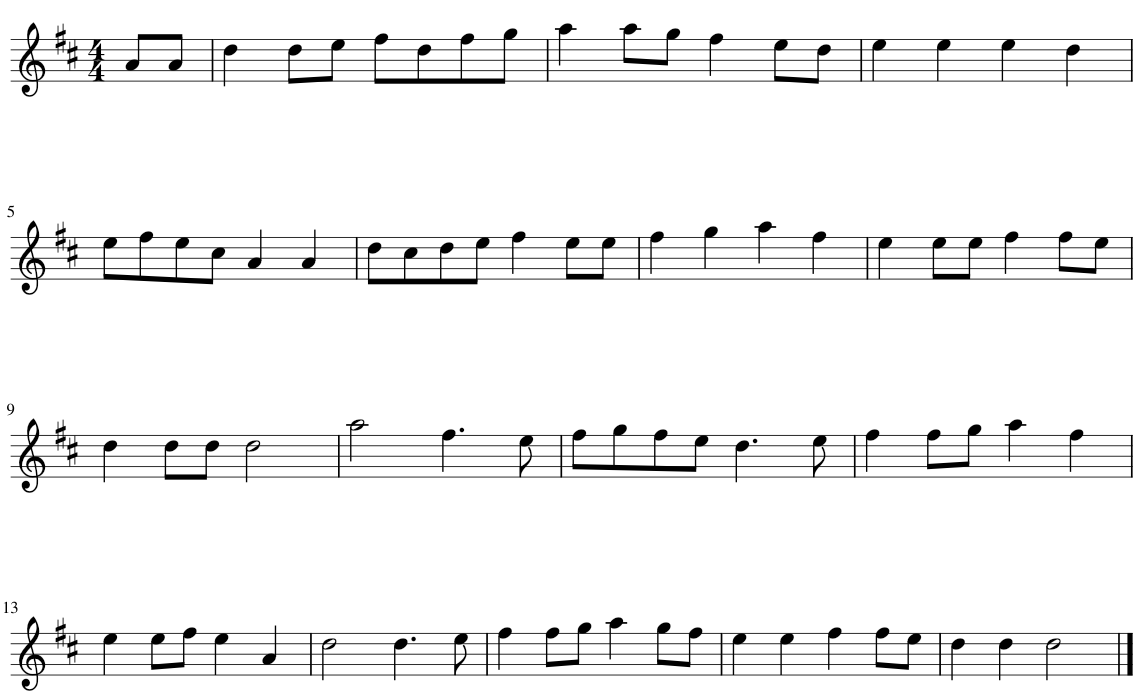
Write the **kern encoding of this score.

**kern
*part1
*staff1
*I"Piano, Violin
*clefG2
*k[f#c#]
*M4/4
=1
8a/L
8a/J
=2
4dd\
8dd\L
8ee\J
8ff#\L
8dd\
8ff#\
8gg\J
=3
4aa\
8aa\L
8gg\J
4ff#\
8ee\L
8dd\J
=4
4ee\
4ee\
4ee\
4dd\
!!LO:LB:g=z
=5
8ee\L
8ff#\
8ee\
8cc#\J
4a/
4a/
=6
8dd\L
8cc#\
8dd\
8ee\J
4ff#\
8ee\L
8ee\J
=7
4ff#\
4gg\
4aa\
4ff#\
=8
4ee\
8ee\L
8ee\J
4ff#\
8ff#\L
8ee\J
!!LO:LB:g=z
=9
4dd\
8dd\L
8dd\J
2dd\
=10
2aa\
4.ff#\
8ee\
=11
8ff#\L
8gg\
8ff#\
8ee\J
4.dd\
8ee\
=12
4ff#\
8ff#\L
8gg\J
4aa\
4ff#\
!!LO:LB:g=z
=13
4ee\
8ee\L
8ff#\J
4ee\
4a/
=14
2dd\
4.dd\
8ee\
=15
4ff#\
8ff#\L
8gg\J
4aa\
8gg\L
8ff#\J
=16
4ee\
4ee\
4ff#\
8ff#\L
8ee\J
=17
4dd\
4dd\
2dd\
==
*-
